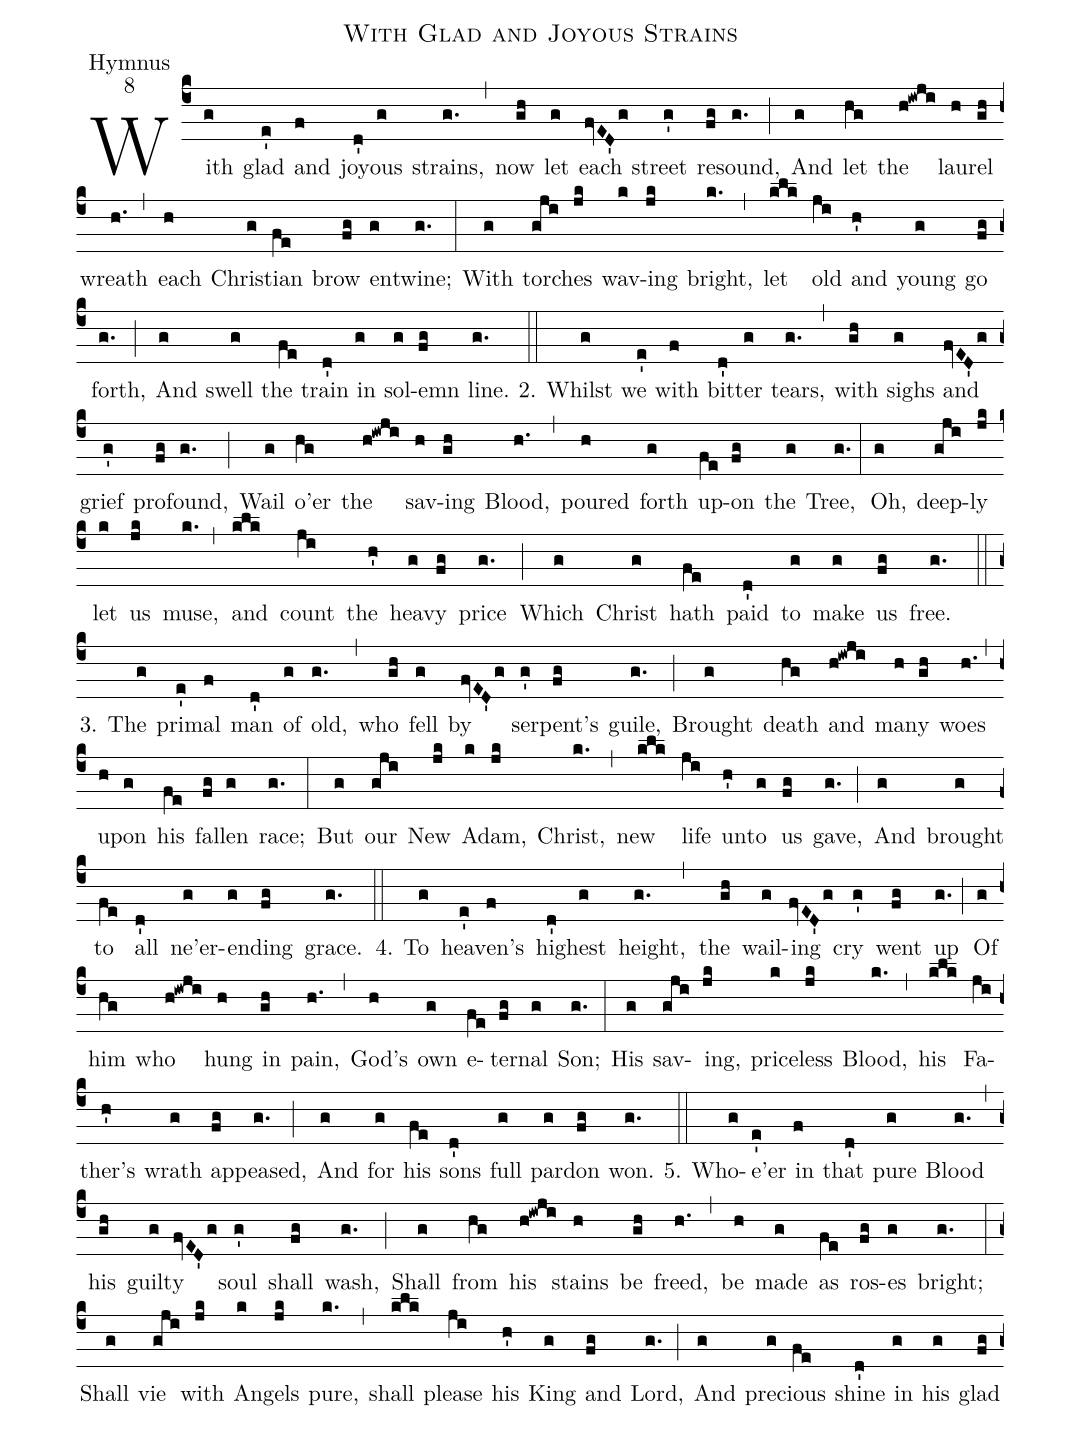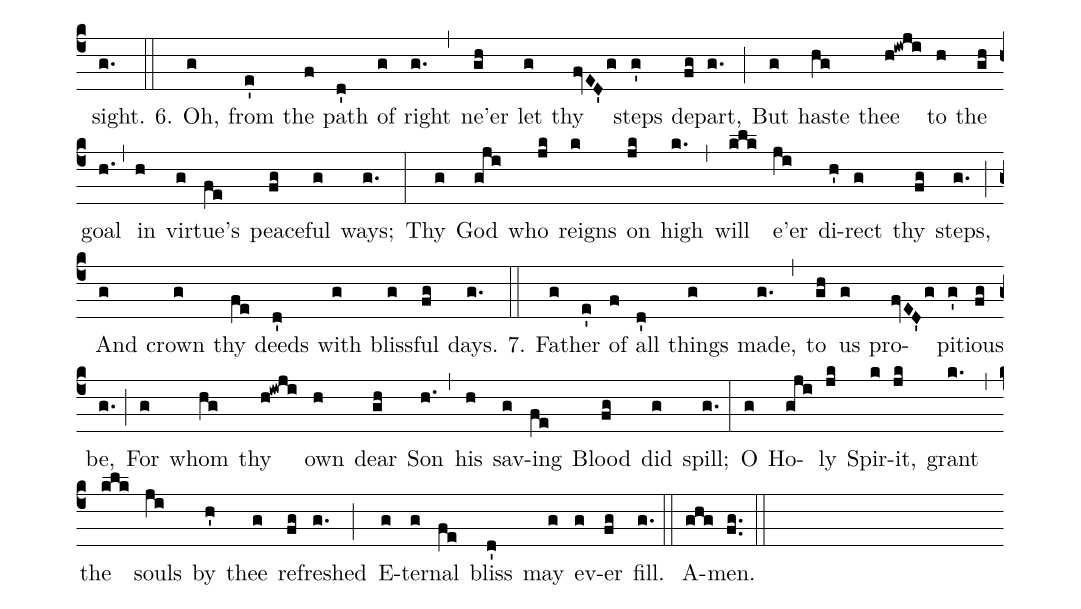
name: With Glad and Joyous Strains;
office-part: Hymnus;
mode: 8;
%%
(c4)With(g) glad(e') and(f) joy(d')ous(g) strains,(g.) (,) now(gh) let(g) each(fvED'g) street(g') re(fg)sound,(g.) (;)
And(g) let(hg) the(h!iwji) lau(h)rel(gh) wreath(h.) (,) each(h) Chris(g)tian(fe) brow(fg) en(g)twine;(g.) (:)
With(g) tor(gji)ches(jk) wav(k)ing(jk) bright,(k.) (,) let(klk) old(ji) and(h') young(g) go(fg) forth,(g.) (;)
And(g) swell(g) the(fe) train(d') in(g) sol(g)emn(fg) line.(g.) (::)

2. Whilst(g) we(e') with(f) bit(d')ter(g) tears,(g.) (,) with(gh) sighs(g) and(fvED'g) grief(g') pro(fg)found,(g.) (;)
Wail(g) o'er(hg) the(h!iwji) sav(h)ing(gh) Blood,(h.) (,) poured(h) forth(g) up(fe)on(fg) the(g) Tree,(g.) (:)
Oh,(g) deep(gji)ly(jk) let(k) us(jk) muse,(k.) (,) and(klk) count(ji) the(h') heav(g)y(fg) price(g.) (;)
Which(g) Christ(g) hath(fe) paid(d') to(g) make(g) us(fg) free.(g.) (::)

3. The(g) pri(e')mal(f) man(d') of(g) old,(g.) (,) who(gh) fell(g) by(fvED'g) ser(g')pent's(fg) guile,(g.) (;)
Brought(g) death(hg) and(h!iwji) man(h)y(gh) woes(h.) (,) up(h)on(g) his(fe) fall(fg)en(g) race;(g.) (:)
But(g) our(gji) New(jk) Ad(k)am,(jk) Christ,(k.) (,) new(klk) life(ji) un(h')to(g) us(fg) gave,(g.) (;)
And(g) brought(g) to(fe) all(d') ne'er-(g)end(g)ing(fg) grace.(g.) (::)

4. To(g) heav(e')en's(f) high(d')est(g) height,(g.) (,) the(gh) wail(g)ing(fvED'g) cry(g') went(fg) up(g.) (;)
Of(g) him(hg) who(h!iwji) hung(h) in(gh) pain,(h.) (,) God's(h) own(g) e(fe)ter(fg)nal(g) Son;(g.) (:)
His(g) sav(gji)ing,(jk) price(k)less(jk) Blood,(k.) (,) his(klk) Fa(ji)ther's(h') wrath(g) ap(fg)peased,(g.) (;)
And(g) for(g) his(fe) sons(d') full(g) par(g)don(fg) won.(g.) (::)

5. Who-(g)e'er(e') in(f) that(d') pure(g) Blood(g.) (,) his(gh) guilt(g)y(fvED'g) soul(g') shall(fg) wash,(g.) (;)
Shall(g) from(hg) his(h!iwji) stains(h) be(gh) freed,(h.) (,) be(h) made(g) as(fe) ros(fg)es(g) bright;(g.) (:)
Shall(g) vie(gji) with(jk) An(k)gels(jk) pure,(k.) (,) shall(klk) please(ji) his(h') King(g) and(fg) Lord,(g.) (;)
And(g) pre(g)cious(fe) shine(d') in(g) his(g) glad(fg) sight.(g.) (::)

6. Oh,(g) from(e') the(f) path(d') of(g) right(g.) (,) ne'er(gh) let(g) thy(fvED'g) steps(g') de(fg)part,(g.) (;)
But(g) haste(hg) thee(h!iwji) to(h) the(gh) goal(h.) (,) in(h) vir(g)tue's(fe) peace(fg)ful(g) ways;(g.) (:)
Thy(g) God(gji) who(jk) reigns(k) on(jk) high(k.) (,) will(klk) e'er(ji) di(h')rect(g) thy(fg) steps,(g.) (;)
And(g) crown(g) thy(fe) deeds(d') with(g) bliss(g)ful(fg) days.(g.) (::)

7. Fa(g)ther(e') of(f) all(d') things(g) made,(g.) (,) to(gh) us(g) pro(fvED'g)pi(g')tious(fg) be,(g.) (;)
For(g) whom(hg) thy(h!iwji) own(h) dear(gh) Son(h.) (,) his(h) sav(g)ing(fe) Blood(fg) did(g) spill;(g.) (:)
O(g) Ho(gji)ly(jk) Spir(k)it,(jk) grant(k.) (,) the(klk) souls(ji) by(h') thee(g) re(fg)freshed(g.) (;)
E(g)ter(g)nal(fe) bliss(d') may(g) ev(g)er(fg) fill.(g.) (::)
A(ghg)men.(fg..) (::)
